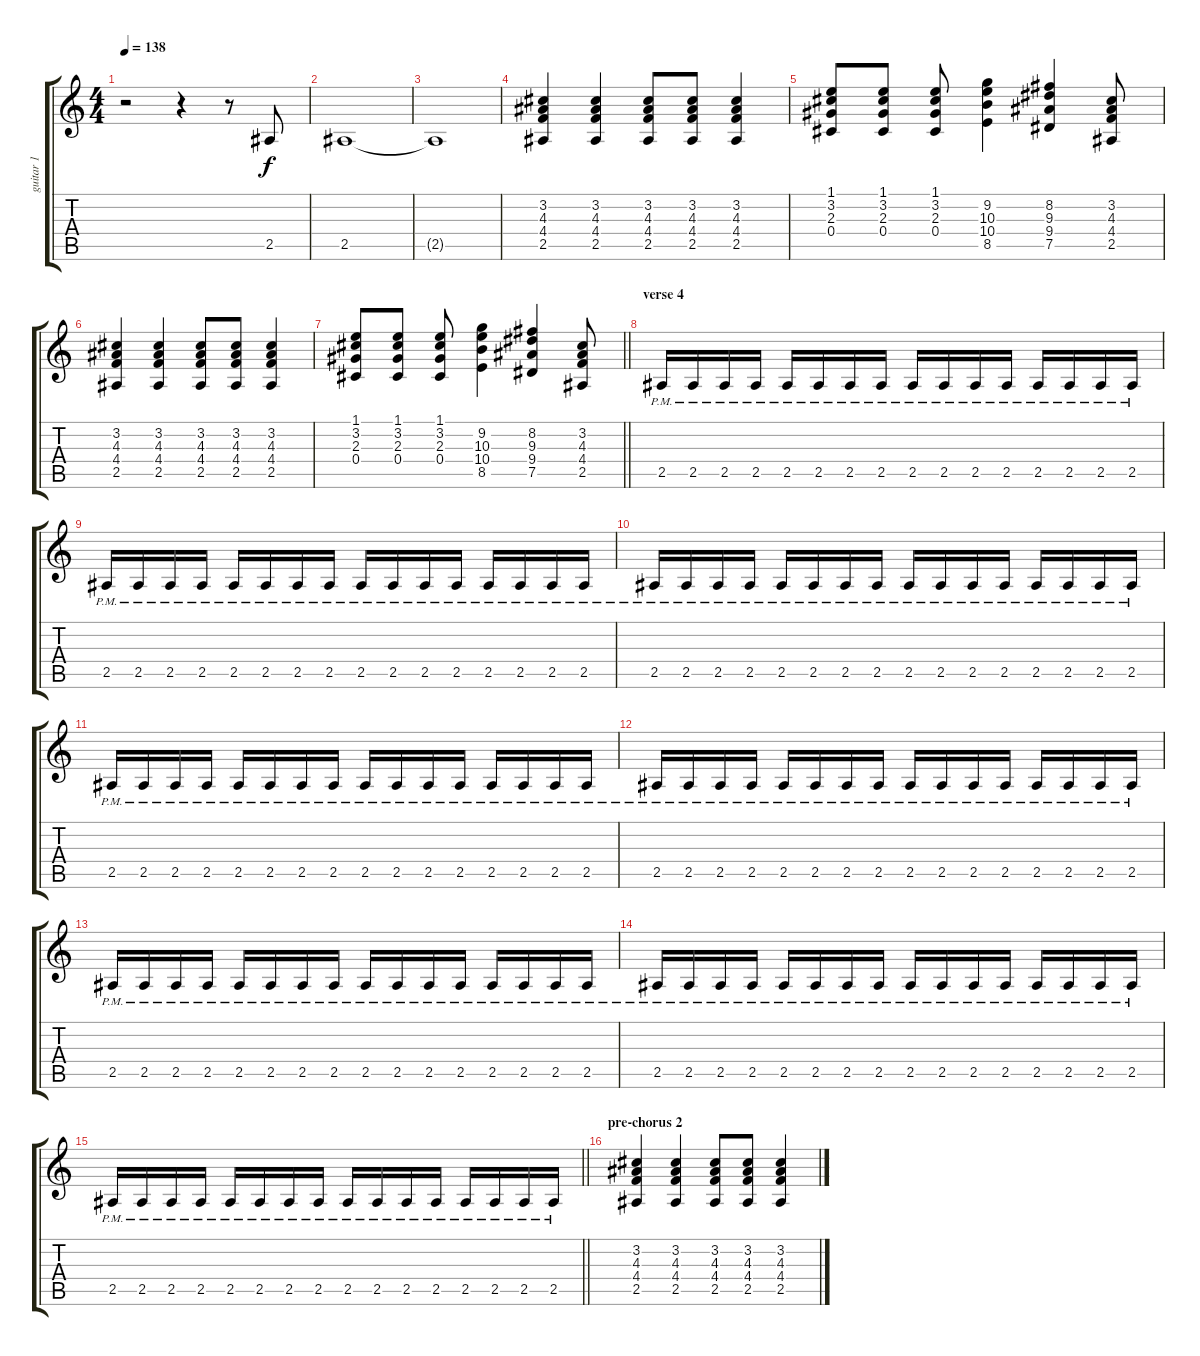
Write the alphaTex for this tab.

\track ("guitar 1" "guitar 1") {instrument distortionguitar}
\staff {score tabs}
\tuning (Eb4 Bb3 Gb3 Db3 Ab2 Eb2) {hide}
\ts (4 4)
\tempo 138
\clef g2
\ks c
r.2{dy f} r.4 r.8 2.5.8 |
2.5.1 |
2.5{t}.1 |
(3.2 4.3 4.4 2.5).4{volume 10 instrument overdrivenguitar} (3.2 4.3 4.4 2.5).4 (3.2 4.3 4.4 2.5).8 (3.2 4.3 4.4 2.5).8 (3.2 4.3 4.4 2.5).4 |
(1.1 3.2 2.3 0.4).8 (1.1 3.2 2.3 0.4).8 (1.1 3.2 2.3 0.4).8 (9.2 10.3 10.4 8.5).4 (8.2 9.3 9.4 7.5).4 (3.2 4.3 4.4 2.5).8 |
(3.2 4.3 4.4 2.5).4 (3.2 4.3 4.4 2.5).4 (3.2 4.3 4.4 2.5).8 (3.2 4.3 4.4 2.5).8 (3.2 4.3 4.4 2.5).4 |
\barLineRight lightlight
(1.1 3.2 2.3 0.4).8 (1.1 3.2 2.3 0.4).8 (1.1 3.2 2.3 0.4).8 (9.2 10.3 10.4 8.5).4 (8.2 9.3 9.4 7.5).4 (3.2 4.3 4.4 2.5).8 |
\section ("" "verse 4")
2.5{pm}.16{volume 10 instrument distortionguitar} 2.5{pm}.16 2.5{pm}.16 2.5{pm}.16 2.5{pm}.16 2.5{pm}.16 2.5{pm}.16 2.5{pm}.16 2.5{pm}.16 2.5{pm}.16 2.5{pm}.16 2.5{pm}.16 2.5{pm}.16 2.5{pm}.16 2.5{pm}.16 2.5{pm}.16 |
2.5{pm}.16 2.5{pm}.16 2.5{pm}.16 2.5{pm}.16 2.5{pm}.16 2.5{pm}.16 2.5{pm}.16 2.5{pm}.16 2.5{pm}.16 2.5{pm}.16 2.5{pm}.16 2.5{pm}.16 2.5{pm}.16 2.5{pm}.16 2.5{pm}.16 2.5{pm}.16 |
2.5{pm}.16 2.5{pm}.16 2.5{pm}.16 2.5{pm}.16 2.5{pm}.16 2.5{pm}.16 2.5{pm}.16 2.5{pm}.16 2.5{pm}.16 2.5{pm}.16 2.5{pm}.16 2.5{pm}.16 2.5{pm}.16 2.5{pm}.16 2.5{pm}.16 2.5{pm}.16 |
2.5{pm}.16 2.5{pm}.16 2.5{pm}.16 2.5{pm}.16 2.5{pm}.16 2.5{pm}.16 2.5{pm}.16 2.5{pm}.16 2.5{pm}.16 2.5{pm}.16 2.5{pm}.16 2.5{pm}.16 2.5{pm}.16 2.5{pm}.16 2.5{pm}.16 2.5{pm}.16 |
2.5{pm}.16 2.5{pm}.16 2.5{pm}.16 2.5{pm}.16 2.5{pm}.16 2.5{pm}.16 2.5{pm}.16 2.5{pm}.16 2.5{pm}.16 2.5{pm}.16 2.5{pm}.16 2.5{pm}.16 2.5{pm}.16 2.5{pm}.16 2.5{pm}.16 2.5{pm}.16 |
2.5{pm}.16 2.5{pm}.16 2.5{pm}.16 2.5{pm}.16 2.5{pm}.16 2.5{pm}.16 2.5{pm}.16 2.5{pm}.16 2.5{pm}.16 2.5{pm}.16 2.5{pm}.16 2.5{pm}.16 2.5{pm}.16 2.5{pm}.16 2.5{pm}.16 2.5{pm}.16 |
2.5{pm}.16 2.5{pm}.16 2.5{pm}.16 2.5{pm}.16 2.5{pm}.16 2.5{pm}.16 2.5{pm}.16 2.5{pm}.16 2.5{pm}.16 2.5{pm}.16 2.5{pm}.16 2.5{pm}.16 2.5{pm}.16 2.5{pm}.16 2.5{pm}.16 2.5{pm}.16 |
\barLineRight lightlight
2.5{pm}.16 2.5{pm}.16 2.5{pm}.16 2.5{pm}.16 2.5{pm}.16 2.5{pm}.16 2.5{pm}.16 2.5{pm}.16 2.5{pm}.16 2.5{pm}.16 2.5{pm}.16 2.5{pm}.16 2.5{pm}.16 2.5{pm}.16 2.5{pm}.16 2.5{pm}.16 |
\section ("" "pre-chorus 2")
(3.2 4.3 4.4 2.5).4{volume 8 instrument overdrivenguitar} (3.2 4.3 4.4 2.5).4 (3.2 4.3 4.4 2.5).8 (3.2 4.3 4.4 2.5).8 (3.2 4.3 4.4 2.5).4
